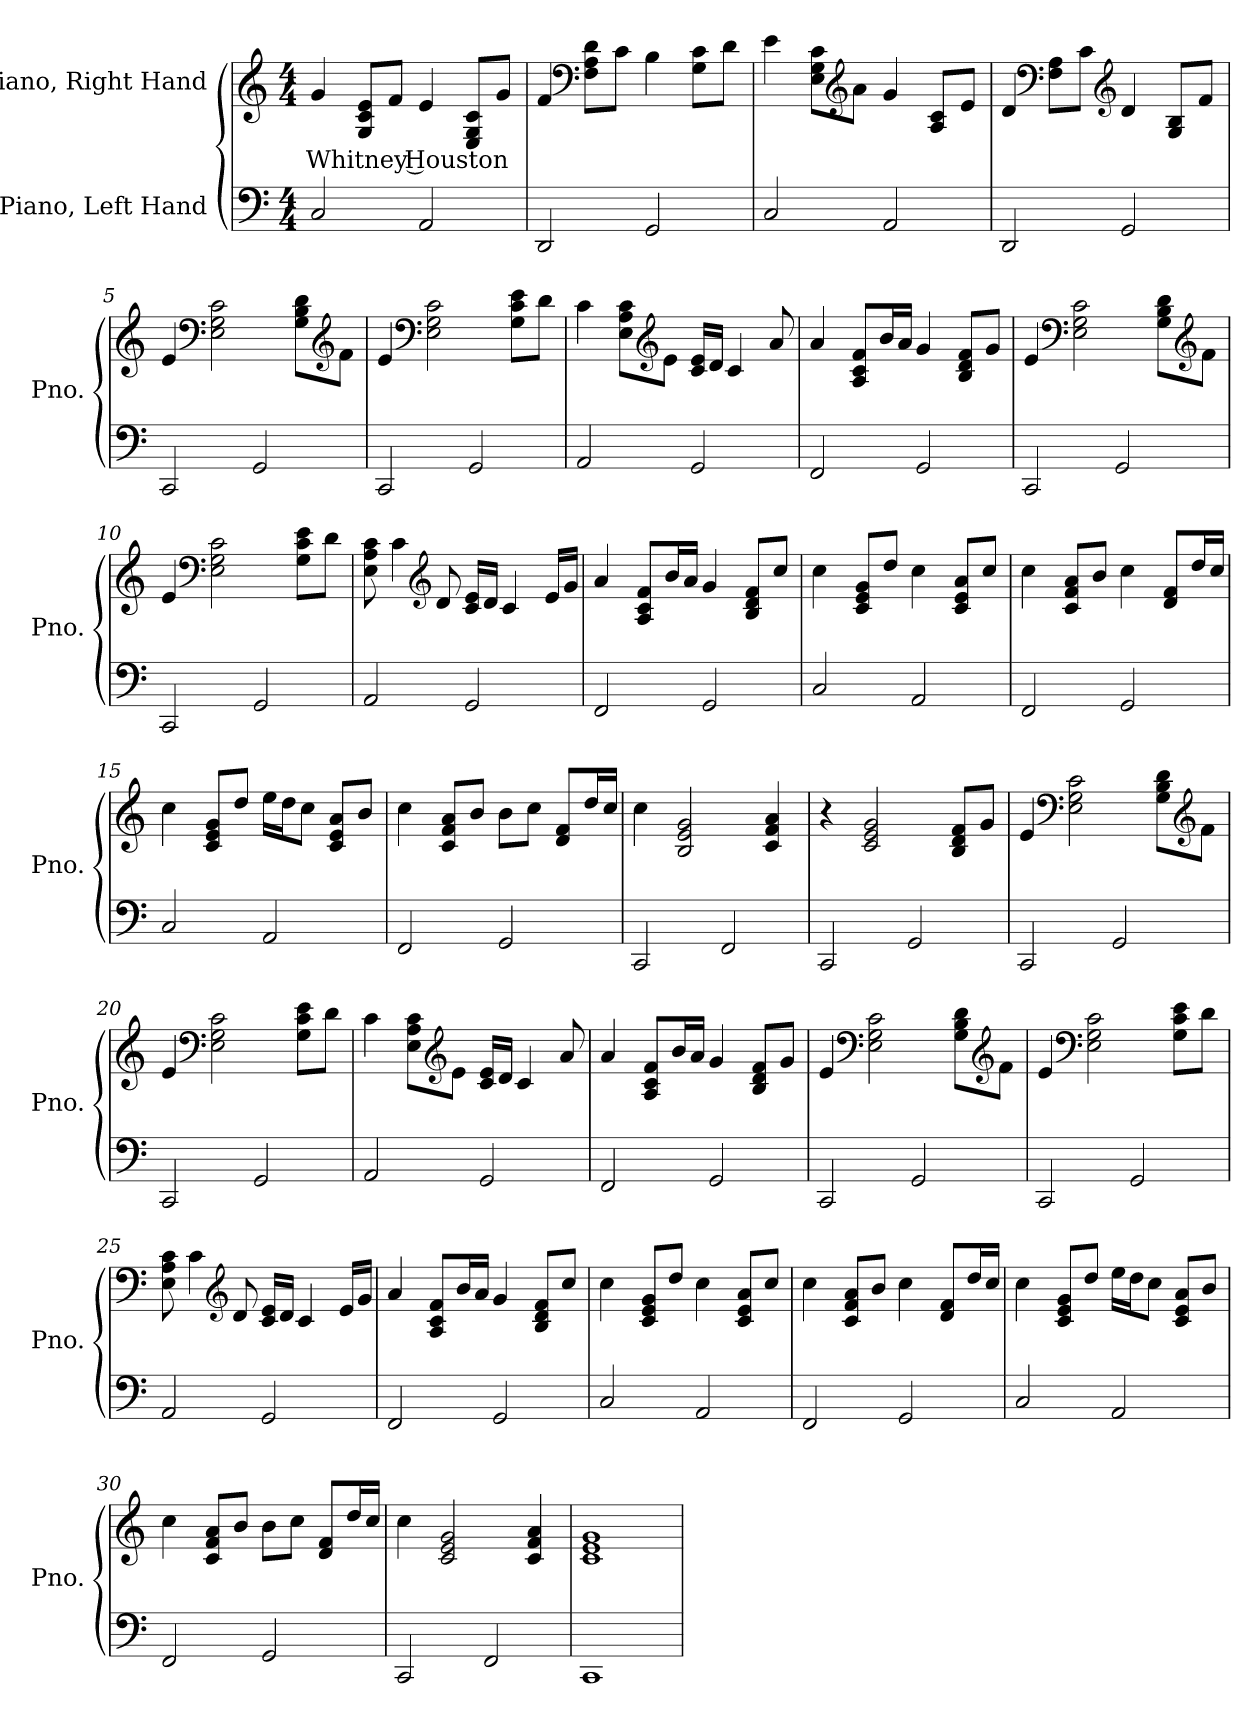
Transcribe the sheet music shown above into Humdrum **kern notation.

**kern	**kern	**text
*part2	*part1	*part1
*staff2	*staff1	*staff1
*I"Piano, Left Hand	*I"Piano, Right Hand	*
*I'Pno.	*I'Pno.	*
*clefF4	*clefG2	*
*k[]	*k[]	*
*M4/4	*M4/4	*
*MM95	*MM95	*
=1	=1	=1
!	!	!LO:LY:b
2C/	4g/	Whitney Houston
.	8G/ 8c/ 8e/L	.
.	8f/J	.
2AA/	4e/	.
.	8E/ 8G/ 8c/L	.
.	8g/J	.
=2	=2	=2
2DD/	4f/	.
*	*clefF4	*
.	8F\ 8A\ 8d\L	.
.	8c\J	.
2GG/	4B\	.
.	8G\ 8c\L	.
.	8d\J	.
=3	=3	=3
2C/	4e\	.
.	8E\ 8G\ 8c\L	.
*	*clefG2	*
.	8a\J	.
2AA/	4g/	.
.	8A/ 8c/L	.
.	8e/J	.
!!LO:LB:g=z
=4	=4	=4
2DD/	4d/	.
*	*clefF4	*
.	8F\ 8A\L	.
.	8c\J	.
*	*clefG2	*
2GG/	4d/	.
.	8G/ 8B/L	.
.	8f/J	.
=5	=5	=5
2CC/	4e/	.
*	*clefF4	*
.	2E\ 2G\ 2c\	.
2GG/	.	.
.	8G\ 8B\ 8d\L	.
*	*clefG2	*
.	8f\J	.
=6	=6	=6
2CC/	4e/	.
*	*clefF4	*
.	2E\ 2G\ 2c\	.
2GG/	.	.
.	8G\ 8c\ 8e\L	.
.	8d\J	.
=7	=7	=7
2AA/	4c\	.
.	8E\ 8A\ 8c\L	.
*	*clefG2	*
.	8e\J	.
2GG/	16c/ 16e/LL	.
.	16d/JJ	.
.	4c/	.
.	8a/	.
=8	=8	=8
2FF/	4a/	.
.	8A/ 8c/ 8f/L	.
.	16b/L	.
.	16a/JJ	.
2GG/	4g/	.
.	8B/ 8d/ 8f/L	.
.	8g/J	.
!!LO:LB:g=z
=9	=9	=9
2CC/	4e/	.
*	*clefF4	*
.	2E\ 2G\ 2c\	.
2GG/	.	.
.	8G\ 8B\ 8d\L	.
*	*clefG2	*
.	8f\J	.
=10	=10	=10
2CC/	4e/	.
*	*clefF4	*
.	2E\ 2G\ 2c\	.
2GG/	.	.
.	8G\ 8c\ 8e\L	.
.	8d\J	.
=11	=11	=11
2AA/	8E\ 8A\ 8c\	.
.	4c\	.
*	*clefG2	*
.	8d/	.
2GG/	16c/ 16e/LL	.
.	16d/JJ	.
.	4c/	.
.	16e/LL	.
.	16g/JJ	.
=12	=12	=12
2FF/	4a/	.
.	8A/ 8c/ 8f/L	.
.	16b/L	.
.	16a/JJ	.
2GG/	4g/	.
.	8B/ 8d/ 8f/L	.
.	8cc/J	.
=13	=13	=13
2C/	4cc\	.
.	8c/ 8e/ 8g/L	.
.	8dd/J	.
2AA/	4cc\	.
.	8c/ 8e/ 8a/L	.
.	8cc/J	.
!!LO:LB:g=z
=14	=14	=14
2FF/	4cc\	.
.	8c/ 8f/ 8a/L	.
.	8b/J	.
2GG/	4cc\	.
.	8d/ 8f/L	.
.	16dd/L	.
.	16cc/JJ	.
=15	=15	=15
2C/	4cc\	.
.	8c/ 8e/ 8g/L	.
.	8dd/J	.
2AA/	16ee\LL	.
.	16dd\J	.
.	8cc\J	.
.	8c/ 8e/ 8a/L	.
.	8b/J	.
=16	=16	=16
2FF/	4cc\	.
.	8c/ 8f/ 8a/L	.
.	8b/J	.
2GG/	8b\L	.
.	8cc\J	.
.	8d/ 8f/L	.
.	16dd/L	.
.	16cc/JJ	.
=17	=17	=17
2CC/	4cc\	.
.	2B/ 2e/ 2g/	.
2FF/	.	.
.	4c/ 4f/ 4a/	.
=18	=18	=18
2CC/	4r	.
.	2c/ 2e/ 2g/	.
2GG/	.	.
.	8B/ 8d/ 8f/L	.
.	8g/J	.
=19	=19	=19
2CC/	4e/	.
*	*clefF4	*
.	2E\ 2G\ 2c\	.
2GG/	.	.
.	8G\ 8B\ 8d\L	.
*	*clefG2	*
.	8f\J	.
!!LO:LB:g=z
=20	=20	=20
2CC/	4e/	.
*	*clefF4	*
.	2E\ 2G\ 2c\	.
2GG/	.	.
.	8G\ 8c\ 8e\L	.
.	8d\J	.
=21	=21	=21
2AA/	4c\	.
.	8E\ 8A\ 8c\L	.
*	*clefG2	*
.	8e\J	.
2GG/	16c/ 16e/LL	.
.	16d/JJ	.
.	4c/	.
.	8a/	.
=22	=22	=22
2FF/	4a/	.
.	8A/ 8c/ 8f/L	.
.	16b/L	.
.	16a/JJ	.
2GG/	4g/	.
.	8B/ 8d/ 8f/L	.
.	8g/J	.
=23	=23	=23
2CC/	4e/	.
*	*clefF4	*
.	2E\ 2G\ 2c\	.
2GG/	.	.
.	8G\ 8B\ 8d\L	.
*	*clefG2	*
.	8f\J	.
=24	=24	=24
2CC/	4e/	.
*	*clefF4	*
.	2E\ 2G\ 2c\	.
2GG/	.	.
.	8G\ 8c\ 8e\L	.
.	8d\J	.
!!LO:LB:g=z
=25	=25	=25
2AA/	8E\ 8A\ 8c\	.
.	4c\	.
*	*clefG2	*
.	8d/	.
2GG/	16c/ 16e/LL	.
.	16d/JJ	.
.	4c/	.
.	16e/LL	.
.	16g/JJ	.
=26	=26	=26
2FF/	4a/	.
.	8A/ 8c/ 8f/L	.
.	16b/L	.
.	16a/JJ	.
2GG/	4g/	.
.	8B/ 8d/ 8f/L	.
.	8cc/J	.
=27	=27	=27
2C/	4cc\	.
.	8c/ 8e/ 8g/L	.
.	8dd/J	.
2AA/	4cc\	.
.	8c/ 8e/ 8a/L	.
.	8cc/J	.
=28	=28	=28
2FF/	4cc\	.
.	8c/ 8f/ 8a/L	.
.	8b/J	.
2GG/	4cc\	.
.	8d/ 8f/L	.
.	16dd/L	.
.	16cc/JJ	.
=29	=29	=29
2C/	4cc\	.
.	8c/ 8e/ 8g/L	.
.	8dd/J	.
2AA/	16ee\LL	.
.	16dd\J	.
.	8cc\J	.
.	8c/ 8e/ 8a/L	.
.	8b/J	.
!!LO:PB:g=z
=30	=30	=30
2FF/	4cc\	.
.	8c/ 8f/ 8a/L	.
.	8b/J	.
2GG/	8b\L	.
.	8cc\J	.
.	8d/ 8f/L	.
.	16dd/L	.
.	16cc/JJ	.
=31	=31	=31
2CC/	4cc\	.
.	2c/ 2e/ 2g/	.
2FF/	.	.
.	4c/ 4f/ 4a/	.
=32	=32	=32
1CC	1c 1e 1g	.
=	=	=
*-	*-	*-
